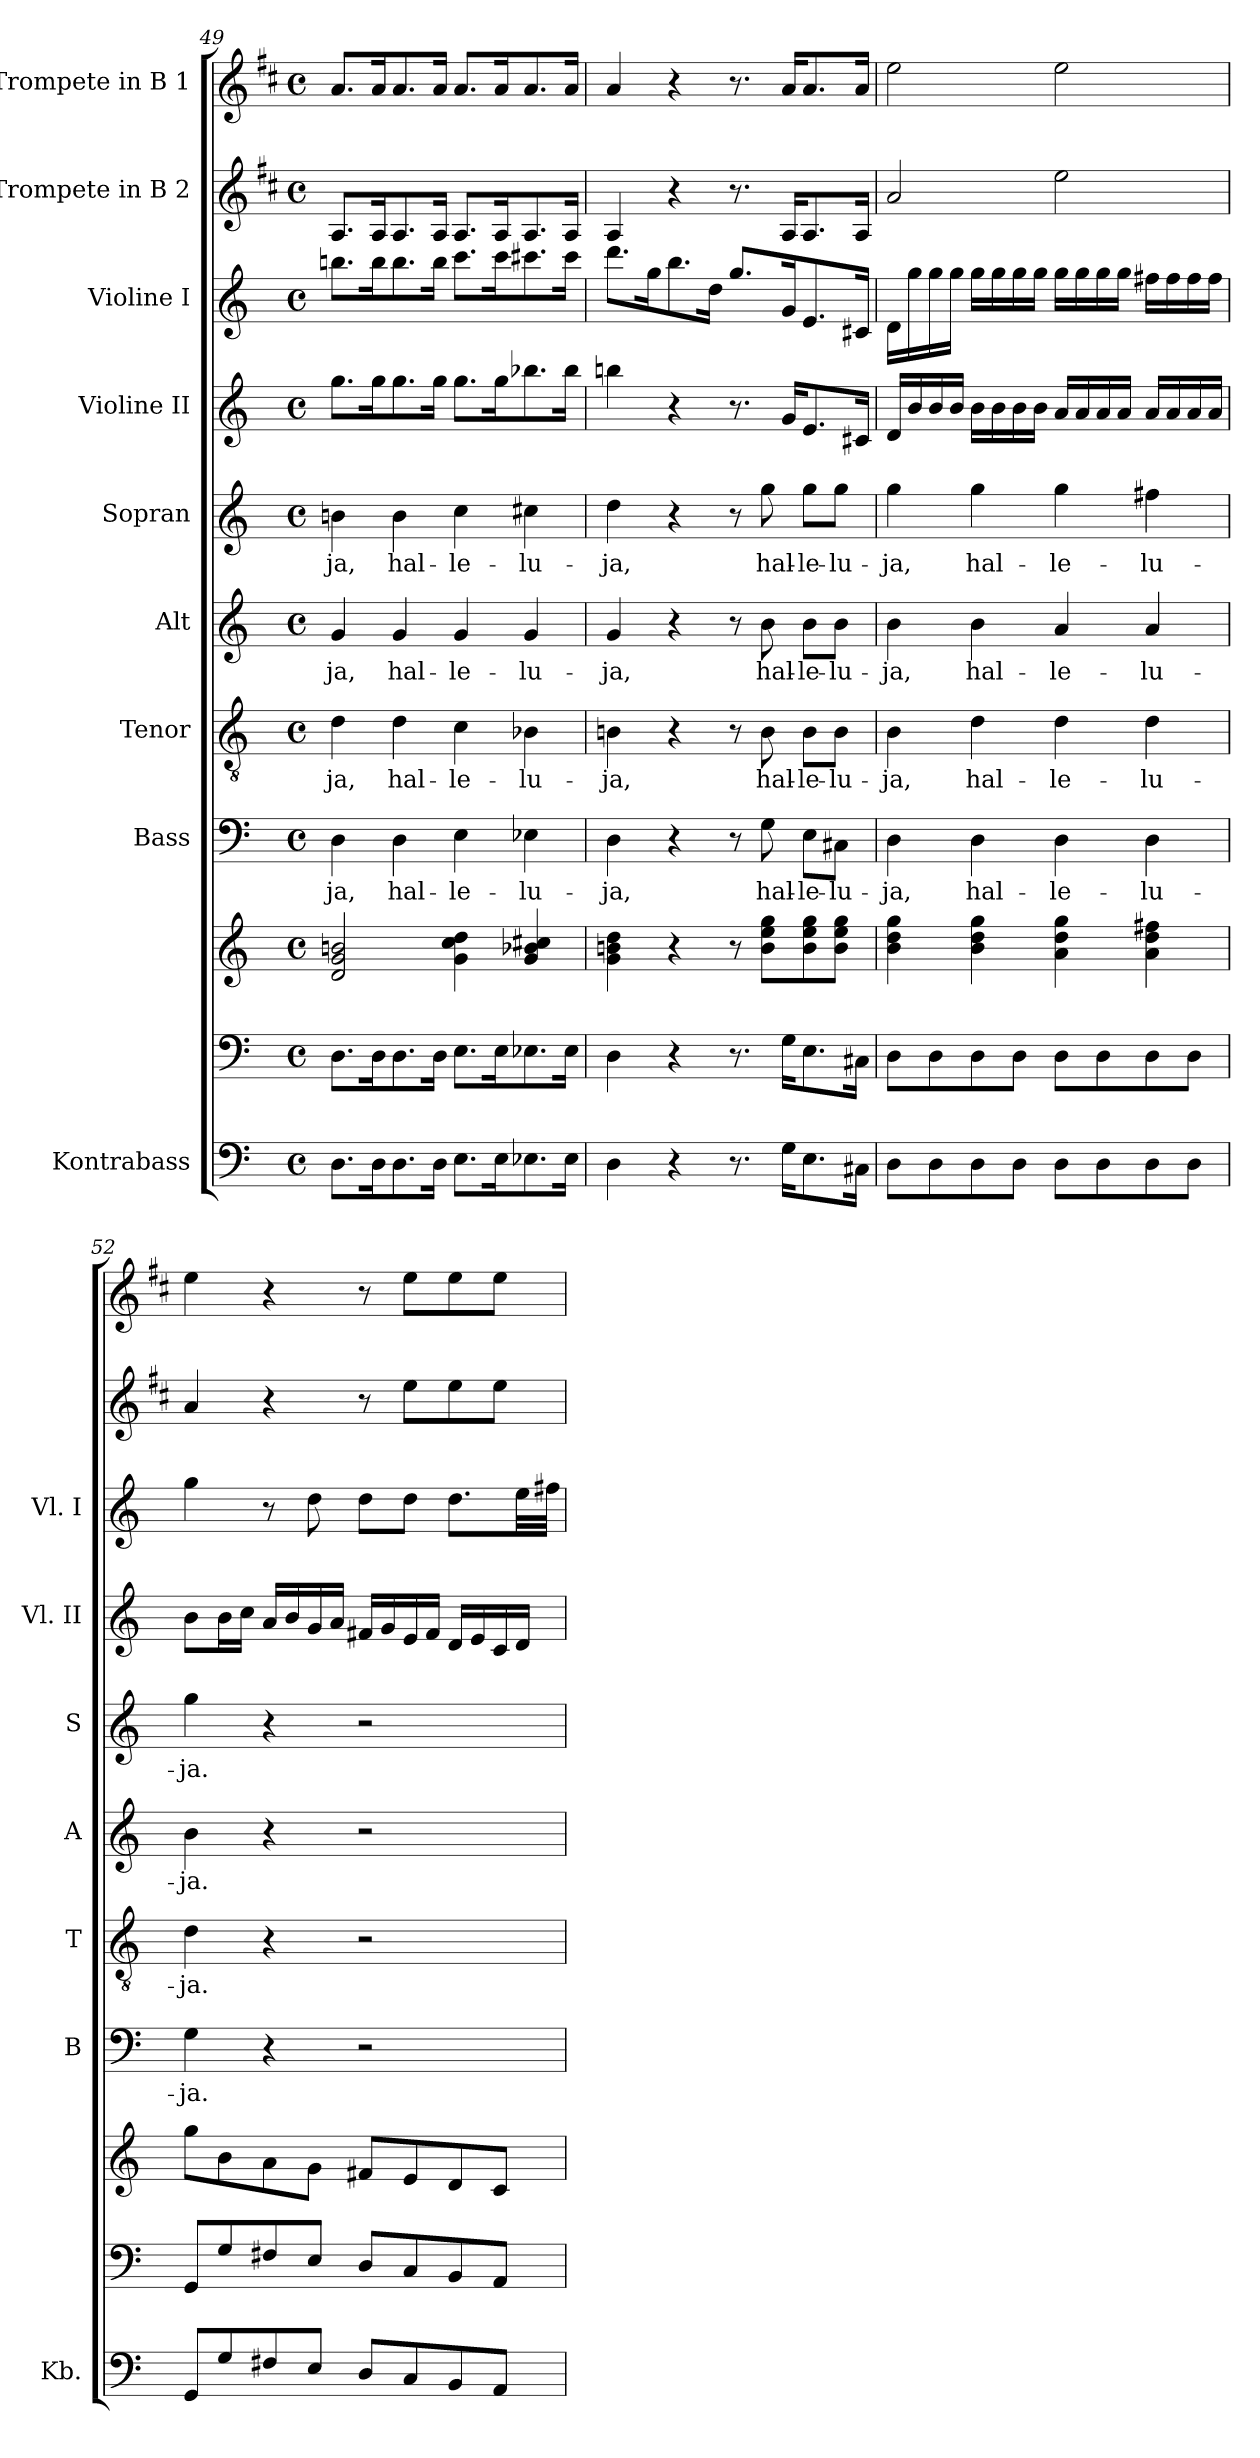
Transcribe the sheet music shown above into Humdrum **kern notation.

**kern	**kern	**kern	**kern	**text	**kern	**text	**kern	**text	**kern	**text	**kern	**kern	**kern	**kern
*part10	*part9	*part9	*part8	*part8	*part7	*part7	*part6	*part6	*part5	*part5	*part4	*part3	*part2	*part1
*staff11	*staff10	*staff9	*staff8	*staff8	*staff7	*staff7	*staff6	*staff6	*staff5	*staff5	*staff4	*staff3	*staff2	*staff1
*I"Kontrabass	*	*	*I"Bass	*	*I"Tenor	*	*I"Alt	*	*I"Sopran	*	*I"Violine II	*I"Violine I	*I"Trompete in B 2	*I"Trompete in B 1
*I'Kb.	*	*	*I'B	*	*I'T	*	*I'A	*	*I'S	*	*I'Vl. II	*I'Vl. I	*	*
*clefF4	*clefF4	*clefG2	*clefF4	*	*clefGv2	*	*clefG2	*	*clefG2	*	*clefG2	*clefG2	*clefG2	*clefG2
*ITrd7c12	*	*	*	*	*	*	*	*	*	*	*	*	*ITrd1c2	*ITrd1c2
*k[]	*k[]	*k[]	*k[]	*	*k[]	*	*k[]	*	*k[]	*	*k[]	*k[]	*k[]	*k[]
*C:	*C:	*C:	*C:	*	*C:	*	*C:	*	*C:	*	*C:	*C:	*C:	*C:
*M4/4	*M4/4	*M4/4	*M4/4	*	*M4/4	*	*M4/4	*	*M4/4	*	*M4/4	*M4/4	*M4/4	*M4/4
*met(c)	*met(c)	*met(c)	*met(c)	*	*met(c)	*	*met(c)	*	*met(c)	*	*met(c)	*met(c)	*met(c)	*met(c)
=49	=49	=49	=49	=49	=49	=49	=49	=49	=49	=49	=49	=49	=49	=49
!	!	!	!	!LO:LY:b	!	!LO:LY:b	!	!LO:LY:b	!	!LO:LY:b	!	!	!	!
8.DD\L	8.D\L	2d/ 2g/ 2bn/	4D\	-ja,	4d\	-ja,	4g/	-ja,	4bn\	-ja,	8.gg\L	8.bbn\L	8.G/L	8.g/L
16DD\k	16D\k	.	.	.	.	.	.	.	.	.	16gg\k	16bb\k	16G/k	16g/k
!	!	!	!	!LO:LY:b	!	!LO:LY:b	!	!LO:LY:b	!	!LO:LY:b	!	!	!	!
8.DD\	8.D\	.	4D\	hal-	4d\	hal-	4g/	hal-	4b\	hal-	8.gg\	8.bb\	8.G/	8.g/
16DD\Jk	16D\Jk	.	.	.	.	.	.	.	.	.	16gg\Jk	16bb\Jk	16G/Jk	16g/Jk
!	!	!	!	!LO:LY:b	!	!LO:LY:b	!	!LO:LY:b	!	!LO:LY:b	!	!	!	!
8.EE\L	8.E\L	4g\ 4cc\ 4dd\	4E\	-le-	4c\	-le-	4g/	-le-	4cc\	-le-	8.gg\L	8.ccc\L	8.G/L	8.g/L
16EE\k	16E\k	.	.	.	.	.	.	.	.	.	16gg\k	16ccc\k	16G/k	16g/k
!	!	!	!	!LO:LY:b	!	!LO:LY:b	!	!LO:LY:b	!	!LO:LY:b	!	!	!	!
8.EE-X\	8.E-X\	4g/ 4b-X/ 4cc#X/	4E-X\	-lu-	4B-X\	-lu-	4g/	-lu-	4cc#X\	-lu-	8.bb-X\	8.ccc#X\	8.G/	8.g/
16EE-\Jk	16E-\Jk	.	.	.	.	.	.	.	.	.	16bb-\Jk	16ccc#\Jk	16G/Jk	16g/Jk
=50	=50	=50	=50	=50	=50	=50	=50	=50	=50	=50	=50	=50	=50	=50
!	!	!	!	!LO:LY:b	!	!LO:LY:b	!	!LO:LY:b	!	!LO:LY:b	!	!	!	!
4DD\	4D\	4g\ 4bn\ 4dd\	4D\	-ja,	4Bn\	-ja,	4g/	-ja,	4dd\	-ja,	4bbn\	8.ddd\L	4G/	4g/
.	.	.	.	.	.	.	.	.	.	.	.	16gg\k	.	.
4r	4r	4r	4r	.	4r	.	4r	.	4r	.	4r	8.bb\	4r	4r
.	.	.	.	.	.	.	.	.	.	.	.	16dd\Jk	.	.
8.r	8.r	8r	8r	.	8r	.	8r	.	8r	.	8.r	8.gg/L	8.r	8.r
!	!	!	!	!LO:LY:b	!	!LO:LY:b	!	!LO:LY:b	!	!LO:LY:b	!	!	!	!
.	.	8b\ 8ee\ 8gg\L	8G\	hal-	8B\	hal-	8b\	hal-	8gg\	hal-	.	.	.	.
16GG\KL	16G\KL	.	.	.	.	.	.	.	.	.	16g/KL	16g/k	16G/KL	16g/KL
!	!	!	!	!LO:LY:b	!	!LO:LY:b	!	!LO:LY:b	!	!LO:LY:b	!	!	!	!
8.EE\	8.E\	8b\ 8ee\ 8gg\	8E\L	-le-	8B\L	-le-	8b\L	-le-	8gg\L	-le-	8.e/	8.e/	8.G/	8.g/
!	!	!	!	!LO:LY:b	!	!LO:LY:b	!	!LO:LY:b	!	!LO:LY:b	!	!	!	!
.	.	8b\ 8ee\ 8gg\J	8C#X\J	-lu-	8B\J	-lu-	8b\J	-lu-	8gg\J	-lu-	.	.	.	.
16CC#X\Jk	16C#X\Jk	.	.	.	.	.	.	.	.	.	16c#X/Jk	16c#X/Jk	16G/Jk	16g/Jk
=51	=51	=51	=51	=51	=51	=51	=51	=51	=51	=51	=51	=51	=51	=51
!	!	!	!	!LO:LY:b	!	!LO:LY:b	!	!LO:LY:b	!	!LO:LY:b	!	!	!	!
8DD\L	8D\L	4b\ 4dd\ 4gg\	4D\	-ja,	4B\	-ja,	4b\	-ja,	4gg\	-ja,	16d/LL	16d\LL	2g/	2dd\
.	.	.	.	.	.	.	.	.	.	.	16b/	16gg\	.	.
8DD\	8D\	.	.	.	.	.	.	.	.	.	16b/	16gg\	.	.
.	.	.	.	.	.	.	.	.	.	.	16b/JJ	16gg\JJ	.	.
!	!	!	!	!LO:LY:b	!	!LO:LY:b	!	!LO:LY:b	!	!LO:LY:b	!	!	!	!
8DD\	8D\	4b\ 4dd\ 4gg\	4D\	hal-	4d\	hal-	4b\	hal-	4gg\	hal-	16b\LL	16gg\LL	.	.
.	.	.	.	.	.	.	.	.	.	.	16b\	16gg\	.	.
8DD\J	8D\J	.	.	.	.	.	.	.	.	.	16b\	16gg\	.	.
.	.	.	.	.	.	.	.	.	.	.	16b\JJ	16gg\JJ	.	.
!	!	!	!	!LO:LY:b	!	!LO:LY:b	!	!LO:LY:b	!	!LO:LY:b	!	!	!	!
8DD\L	8D\L	4a\ 4dd\ 4gg\	4D\	-le-	4d\	-le-	4a/	-le-	4gg\	-le-	16a/LL	16gg\LL	2dd\	2dd\
.	.	.	.	.	.	.	.	.	.	.	16a/	16gg\	.	.
8DD\	8D\	.	.	.	.	.	.	.	.	.	16a/	16gg\	.	.
.	.	.	.	.	.	.	.	.	.	.	16a/JJ	16gg\JJ	.	.
!	!	!	!	!LO:LY:b	!	!LO:LY:b	!	!LO:LY:b	!	!LO:LY:b	!	!	!	!
8DD\	8D\	4a\ 4dd\ 4ff#X\	4D\	-lu-	4d\	-lu-	4a/	-lu-	4ff#X\	-lu-	16a/LL	16ff#X\LL	.	.
.	.	.	.	.	.	.	.	.	.	.	16a/	16ff#\	.	.
8DD\J	8D\J	.	.	.	.	.	.	.	.	.	16a/	16ff#\	.	.
.	.	.	.	.	.	.	.	.	.	.	16a/JJ	16ff#\JJ	.	.
!!LO:PB:g=z
=52	=52	=52	=52	=52	=52	=52	=52	=52	=52	=52	=52	=52	=52	=52
!	!	!	!	!LO:LY:b	!	!LO:LY:b	!	!LO:LY:b	!	!LO:LY:b	!	!	!	!
8GGG/L	8GG/L	8gg\L	4G\	-ja.	4d\	-ja.	4b\	-ja.	4gg\	-ja.	8b\L	4gg\	4g/	4dd\
8GG/	8G/	8b\	.	.	.	.	.	.	.	.	16b\L	.	.	.
.	.	.	.	.	.	.	.	.	.	.	16cc\JJ	.	.	.
8FF#X/	8F#X/	8a\	4r	.	4r	.	4r	.	4r	.	16a/LL	8r	4r	4r
.	.	.	.	.	.	.	.	.	.	.	16b/	.	.	.
8EE/J	8E/J	8g\J	.	.	.	.	.	.	.	.	16g/	8dd\	.	.
.	.	.	.	.	.	.	.	.	.	.	16a/JJ	.	.	.
8DD/L	8D/L	8f#X/L	2r	.	2r	.	2r	.	2r	.	16f#X/LL	8dd\L	8r	8r
.	.	.	.	.	.	.	.	.	.	.	16g/	.	.	.
8CC/	8C/	8e/	.	.	.	.	.	.	.	.	16e/	8dd\J	8dd\L	8dd\L
.	.	.	.	.	.	.	.	.	.	.	16f#/JJ	.	.	.
8BBB/	8BB/	8d/	.	.	.	.	.	.	.	.	16d/LL	8.dd\L	8dd\	8dd\
.	.	.	.	.	.	.	.	.	.	.	16e/	.	.	.
8AAA/J	8AA/J	8c/J	.	.	.	.	.	.	.	.	16c/	.	8dd\J	8dd\J
.	.	.	.	.	.	.	.	.	.	.	16d/JJ	32ee\LL	.	.
.	.	.	.	.	.	.	.	.	.	.	.	32ff#X\JJJ	.	.
=	=	=	=	=	=	=	=	=	=	=	=	=	=	=
*-	*-	*-	*-	*-	*-	*-	*-	*-	*-	*-	*-	*-	*-	*-
